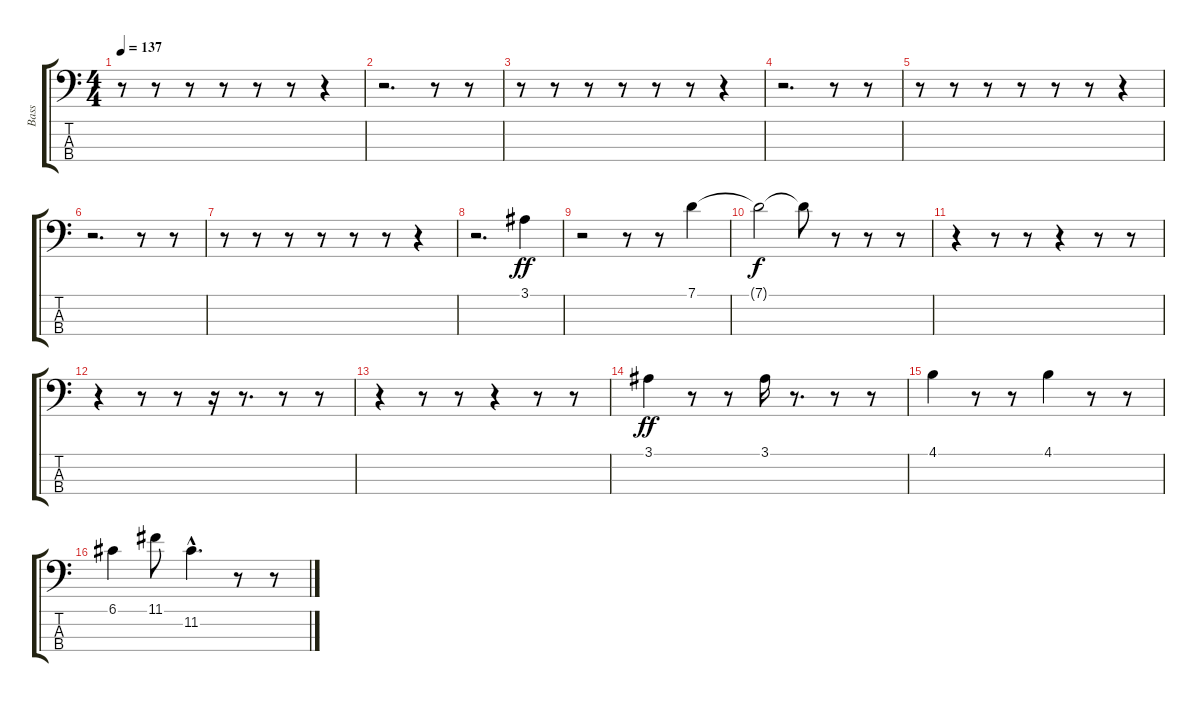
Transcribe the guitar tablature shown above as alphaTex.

\track ("Bass" "Bass") {instrument electricbassfinger}
\staff {score tabs}
\tuning (G2 D2 A1 E1) {hide}
\ts (4 4)
\tempo 137
\clef f4
\ks c
r.8{dy ff} r.8 r.8 r.8 r.8 r.8 r.4 |
r.2{d} r.8 r.8 |
r.8 r.8 r.8 r.8 r.8 r.8 r.4 |
r.2{d} r.8 r.8 |
r.8 r.8 r.8 r.8 r.8 r.8 r.4 |
r.2{d} r.8 r.8 |
r.8 r.8 r.8 r.8 r.8 r.8 r.4 |
r.2{d} 3.1.4 |
r.2 r.8 r.8 7.1.4 |
7.1{t}.2{dy f} 7.1{t}.8 r.8 r.8 r.8 |
r.4 r.8 r.8 r.4 r.8 r.8 |
r.4 r.8 r.8 r.16 r.8{d} r.8 r.8 |
r.4 r.8 r.8 r.4 r.8 r.8 |
3.1.4{dy ff} r.8 r.8 3.1.16 r.8{d} r.8 r.8 |
4.1.4 r.8 r.8 4.1.4 r.8 r.8 |
6.1.4 11.1.8 11.2{hac}.4{d} r.8 r.8
